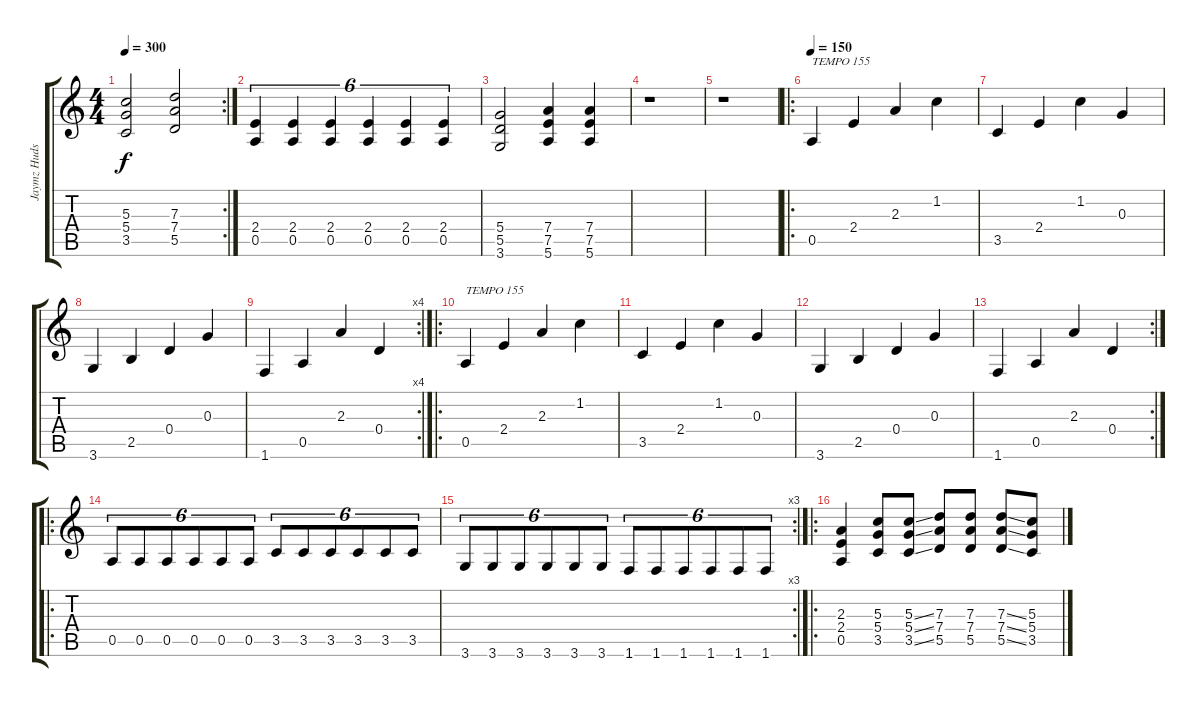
\track ("Jaymz Hudson" "Jaymz Huds") {instrument distortionguitar}
\staff {score tabs}
\tuning (E4 B3 G3 D3 A2 E2) {hide}
\rc 2
\ts (4 4)
\tempo 300
\clef g2
\ks c
(5.3 5.4 3.5).2{dy f} (7.3 7.4 5.5).2 |
(2.4 0.5).4{tu (6 4)} (2.4 0.5).4{tu (6 4)} (2.4 0.5).4{tu (6 4)} (2.4 0.5).4{tu (6 4)} (2.4 0.5).4{tu (6 4)} (2.4 0.5).4{tu (6 4)} |
(5.4 5.5 3.6).2 (7.4 7.5 5.6).4 (7.4 7.5 5.6).4 |
r.1 |
r.1 |
\ro
\tempo 150
0.5.4{txt "TEMPO 155"} 2.4.4 2.3.4 1.2.4 |
3.5.4 2.4.4 1.2.4 0.3.4 |
3.6.4 2.5.4 0.4.4 0.3.4 |
\rc 4
1.6.4 0.5.4 2.3.4 0.4.4 |
\ro
0.5.4{txt "TEMPO 155"} 2.4.4 2.3.4 1.2.4 |
3.5.4 2.4.4 1.2.4 0.3.4 |
3.6.4 2.5.4 0.4.4 0.3.4 |
\rc 2
1.6.4 0.5.4 2.3.4 0.4.4 |
\ro
0.5.8{tu (6 4)} 0.5.8{tu (6 4)} 0.5.8{tu (6 4)} 0.5.8{tu (6 4)} 0.5.8{tu (6 4)} 0.5.8{tu (6 4)} 3.5.8{tu (6 4)} 3.5.8{tu (6 4)} 3.5.8{tu (6 4)} 3.5.8{tu (6 4)} 3.5.8{tu (6 4)} 3.5.8{tu (6 4)} |
\rc 3
3.6.8{tu (6 4)} 3.6.8{tu (6 4)} 3.6.8{tu (6 4)} 3.6.8{tu (6 4)} 3.6.8{tu (6 4)} 3.6.8{tu (6 4)} 1.6.8{tu (6 4)} 1.6.8{tu (6 4)} 1.6.8{tu (6 4)} 1.6.8{tu (6 4)} 1.6.8{tu (6 4)} 1.6.8{tu (6 4)} |
\ro
(2.3 2.4 0.5).4 (5.3 5.4 3.5).8 (5.3{ss} 5.4{ss} 3.5{ss}).8 (7.3 7.4 5.5).8 (7.3 7.4 5.5).8 (7.3{ss} 7.4{ss} 5.5{ss}).8 (5.3 5.4 3.5).8
